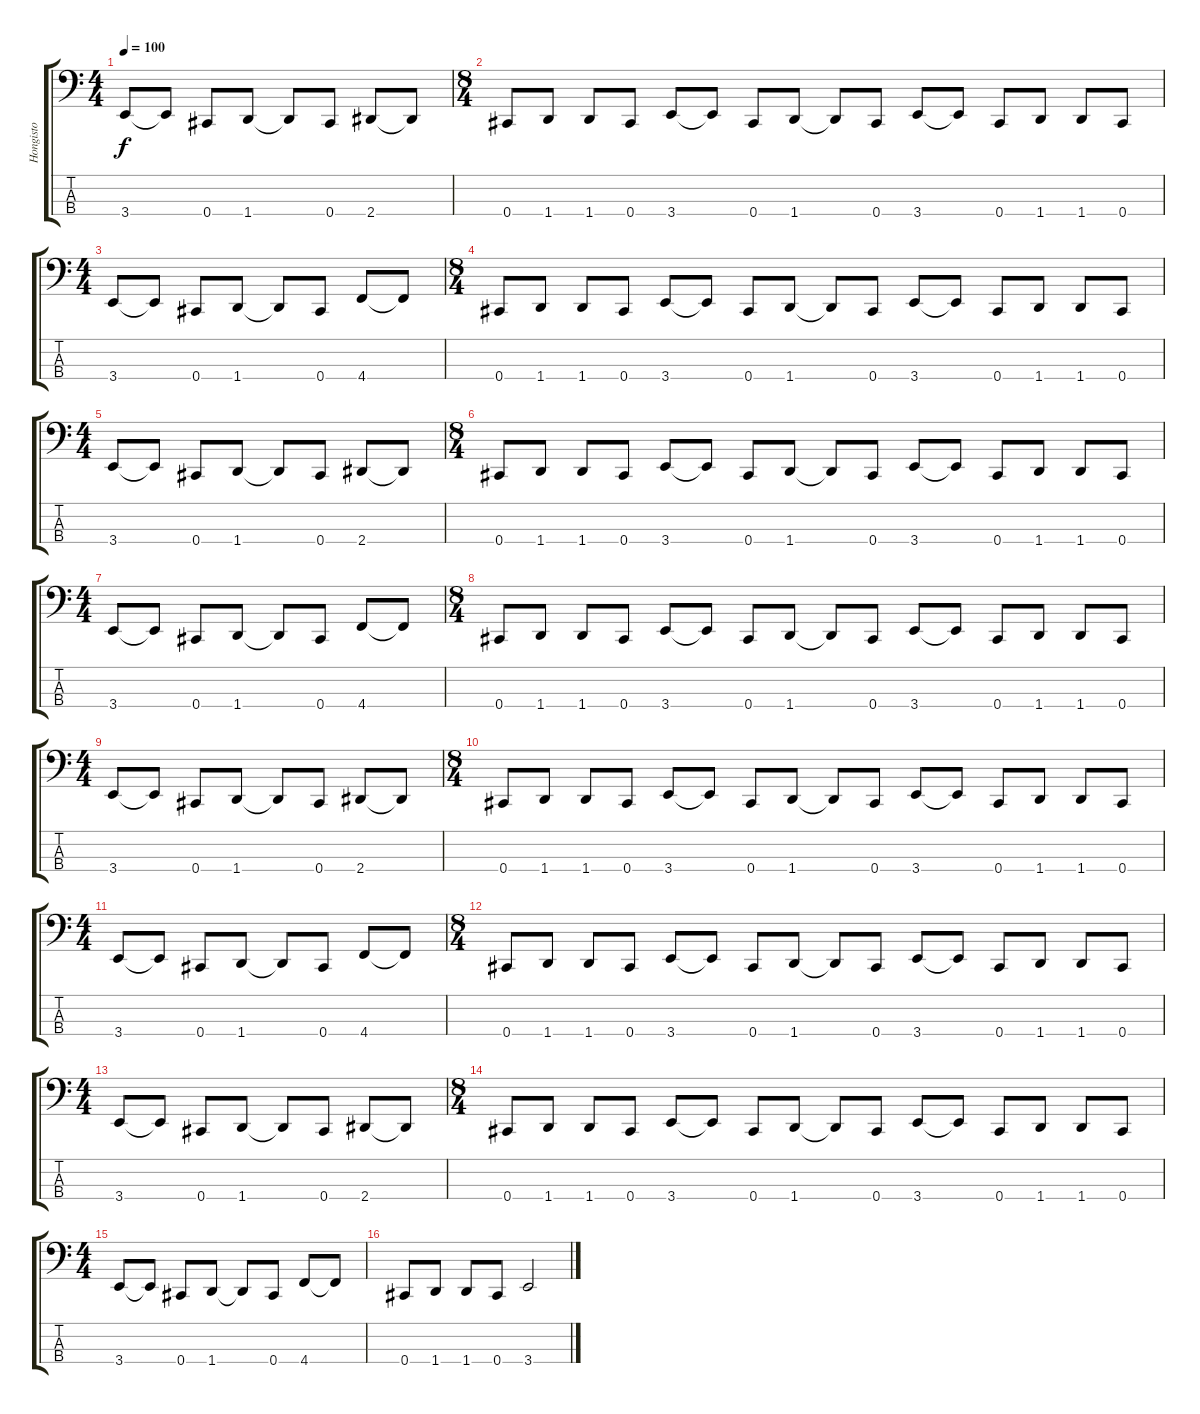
\track ("Hongisto" "Hongisto") {instrument electricbasspick}
\staff {score tabs}
\tuning (Gb2 Db2 Ab1 Db1) {hide}
\ts (4 4)
\tempo 100
\clef f4
\ks c
3.4.8{dy f} 3.4{t}.8 0.4.8 1.4.8 1.4{t}.8 0.4.8 2.4.8 2.4{t}.8 |
\ts (8 4)
0.4.8 1.4.8 1.4.8 0.4.8 3.4.8 3.4{t}.8 0.4.8 1.4.8 1.4{t}.8 0.4.8 3.4.8 3.4{t}.8 0.4.8 1.4.8 1.4.8 0.4.8 |
\ts (4 4)
3.4.8 3.4{t}.8 0.4.8 1.4.8 1.4{t}.8 0.4.8 4.4.8 4.4{t}.8 |
\ts (8 4)
0.4.8 1.4.8 1.4.8 0.4.8 3.4.8 3.4{t}.8 0.4.8 1.4.8 1.4{t}.8 0.4.8 3.4.8 3.4{t}.8 0.4.8 1.4.8 1.4.8 0.4.8 |
\ts (4 4)
3.4.8 3.4{t}.8 0.4.8 1.4.8 1.4{t}.8 0.4.8 2.4.8 2.4{t}.8 |
\ts (8 4)
0.4.8 1.4.8 1.4.8 0.4.8 3.4.8 3.4{t}.8 0.4.8 1.4.8 1.4{t}.8 0.4.8 3.4.8 3.4{t}.8 0.4.8 1.4.8 1.4.8 0.4.8 |
\ts (4 4)
3.4.8 3.4{t}.8 0.4.8 1.4.8 1.4{t}.8 0.4.8 4.4.8 4.4{t}.8 |
\ts (8 4)
0.4.8 1.4.8 1.4.8 0.4.8 3.4.8 3.4{t}.8 0.4.8 1.4.8 1.4{t}.8 0.4.8 3.4.8 3.4{t}.8 0.4.8 1.4.8 1.4.8 0.4.8 |
\ts (4 4)
3.4.8 3.4{t}.8 0.4.8 1.4.8 1.4{t}.8 0.4.8 2.4.8 2.4{t}.8 |
\ts (8 4)
0.4.8 1.4.8 1.4.8 0.4.8 3.4.8 3.4{t}.8 0.4.8 1.4.8 1.4{t}.8 0.4.8 3.4.8 3.4{t}.8 0.4.8 1.4.8 1.4.8 0.4.8 |
\ts (4 4)
3.4.8 3.4{t}.8 0.4.8 1.4.8 1.4{t}.8 0.4.8 4.4.8 4.4{t}.8 |
\ts (8 4)
0.4.8 1.4.8 1.4.8 0.4.8 3.4.8 3.4{t}.8 0.4.8 1.4.8 1.4{t}.8 0.4.8 3.4.8 3.4{t}.8 0.4.8 1.4.8 1.4.8 0.4.8 |
\ts (4 4)
3.4.8 3.4{t}.8 0.4.8 1.4.8 1.4{t}.8 0.4.8 2.4.8 2.4{t}.8 |
\ts (8 4)
0.4.8 1.4.8 1.4.8 0.4.8 3.4.8 3.4{t}.8 0.4.8 1.4.8 1.4{t}.8 0.4.8 3.4.8 3.4{t}.8 0.4.8 1.4.8 1.4.8 0.4.8 |
\ts (4 4)
3.4.8 3.4{t}.8 0.4.8 1.4.8 1.4{t}.8 0.4.8 4.4.8 4.4{t}.8 |
0.4.8 1.4.8 1.4.8 0.4.8 3.4.2
